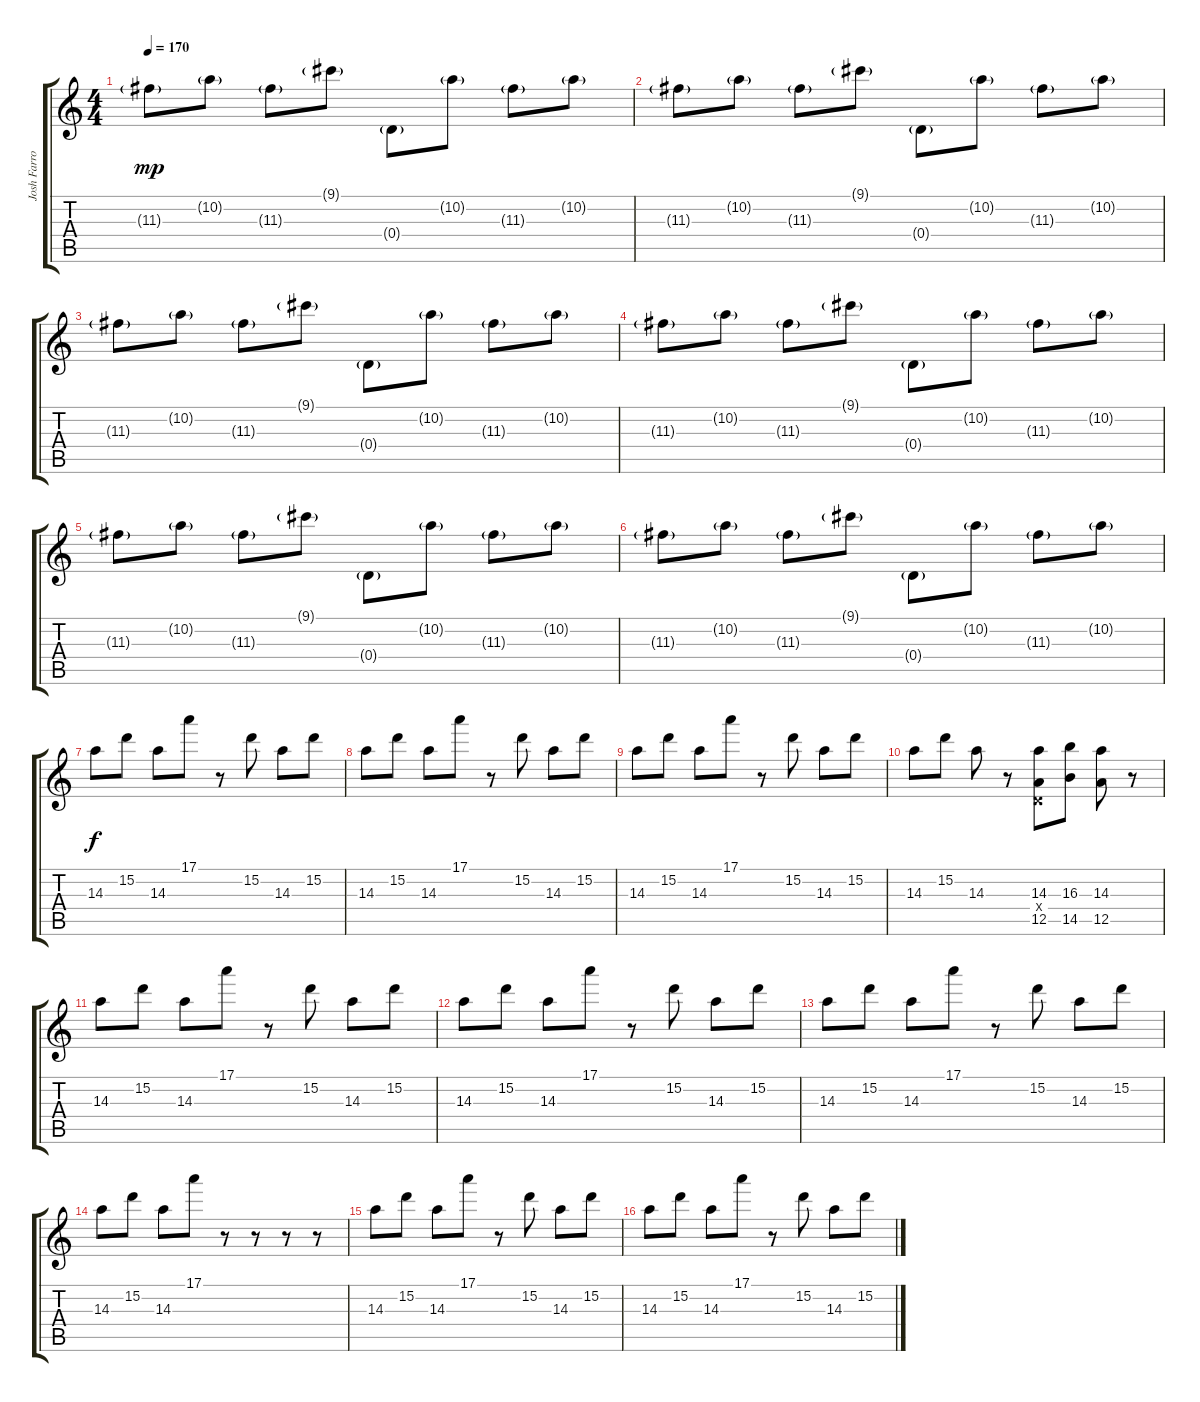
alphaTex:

\track ("Josh Farro Lead" "Josh Farro") {instrument distortionguitar}
\staff {score tabs}
\tuning (E4 B3 G3 D3 A2 D2) {hide}
\ts (4 4)
\tempo 170
\clef g2
\ks c
11.3{g}.8{dy mp} 10.2{g}.8 11.3{g}.8 9.1{g}.8 0.4{g}.8 10.2{g}.8 11.3{g}.8 10.2{g}.8 |
11.3{g}.8 10.2{g}.8 11.3{g}.8 9.1{g}.8 0.4{g}.8 10.2{g}.8 11.3{g}.8 10.2{g}.8 |
11.3{g}.8 10.2{g}.8 11.3{g}.8 9.1{g}.8 0.4{g}.8 10.2{g}.8 11.3{g}.8 10.2{g}.8 |
11.3{g}.8 10.2{g}.8 11.3{g}.8 9.1{g}.8 0.4{g}.8 10.2{g}.8 11.3{g}.8 10.2{g}.8 |
11.3{g}.8 10.2{g}.8 11.3{g}.8 9.1{g}.8 0.4{g}.8 10.2{g}.8 11.3{g}.8 10.2{g}.8 |
11.3{g}.8 10.2{g}.8 11.3{g}.8 9.1{g}.8 0.4{g}.8 10.2{g}.8 11.3{g}.8 10.2{g}.8 |
14.3.8{dy f} 15.2.8 14.3.8 17.1.8 r.8 15.2.8 14.3.8 15.2.8 |
14.3.8 15.2.8 14.3.8 17.1.8 r.8 15.2.8 14.3.8 15.2.8 |
14.3.8 15.2.8 14.3.8 17.1.8 r.8 15.2.8 14.3.8 15.2.8 |
14.3.8 15.2.8 14.3.8 r.8 (14.3 0.4{x} 12.5).8 (16.3 14.5).8 (14.3 12.5).8 r.8 |
14.3.8 15.2.8 14.3.8 17.1.8 r.8 15.2.8 14.3.8 15.2.8 |
14.3.8 15.2.8 14.3.8 17.1.8 r.8 15.2.8 14.3.8 15.2.8 |
14.3.8 15.2.8 14.3.8 17.1.8 r.8 15.2.8 14.3.8 15.2.8 |
14.3.8 15.2.8 14.3.8 17.1.8 r.8 r.8 r.8 r.8 |
14.3.8 15.2.8 14.3.8 17.1.8 r.8 15.2.8 14.3.8 15.2.8 |
14.3.8 15.2.8 14.3.8 17.1.8 r.8 15.2.8 14.3.8 15.2.8
